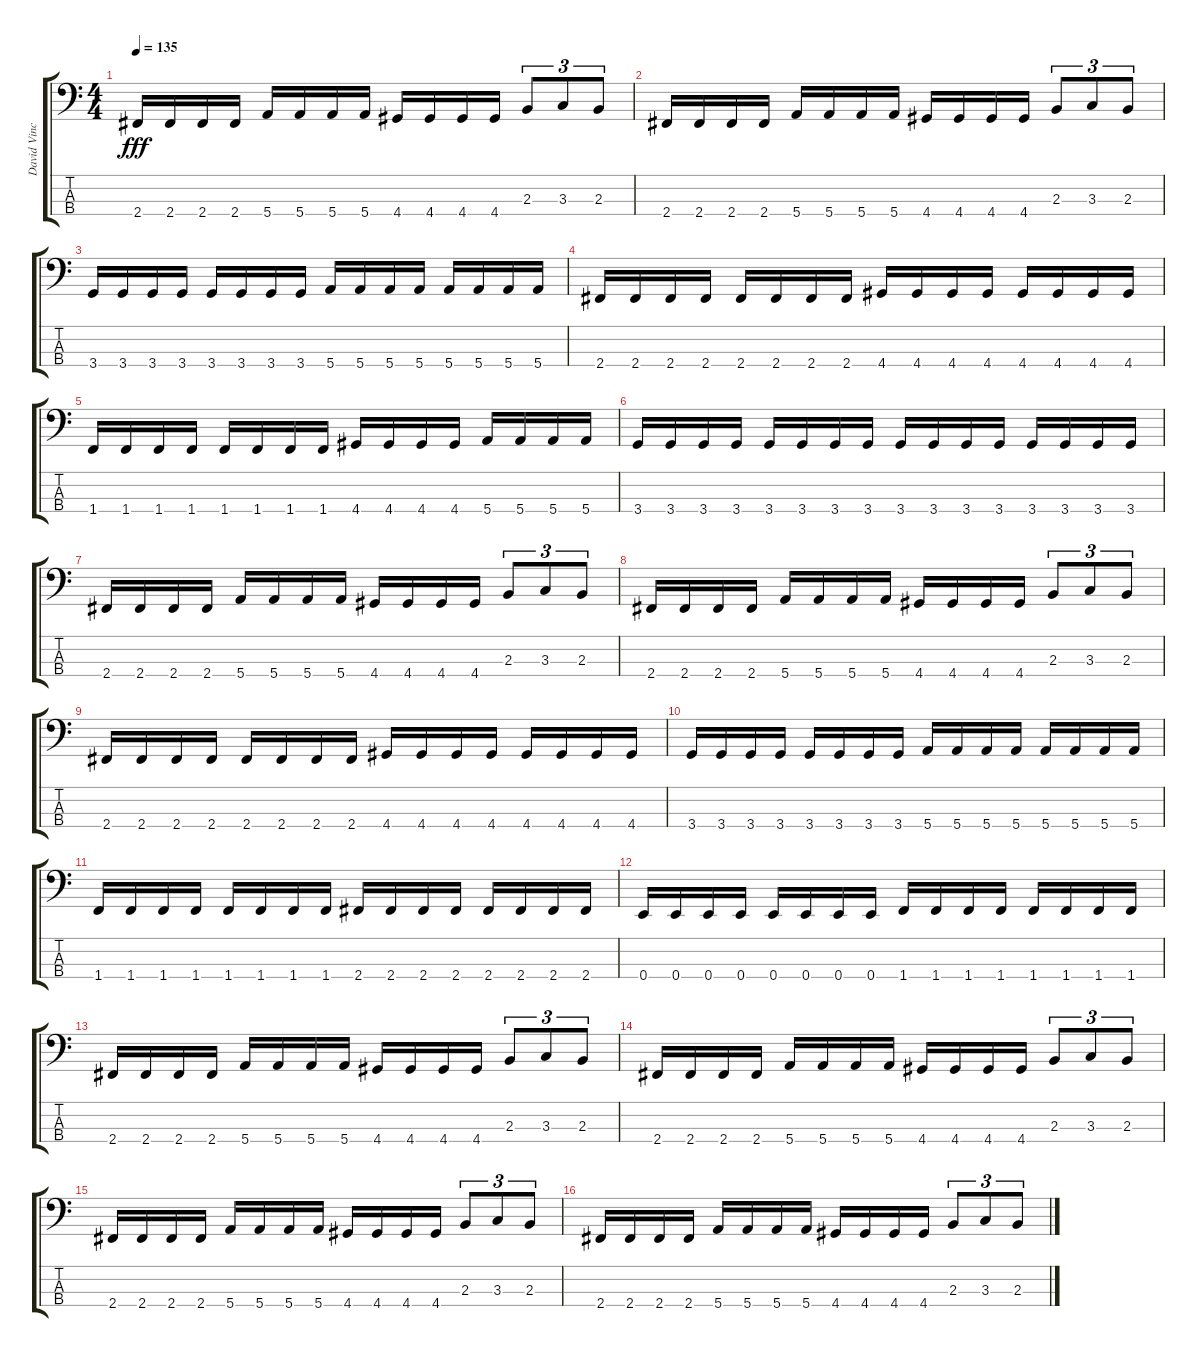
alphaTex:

\track ("David Vincent" "David Vinc") {instrument electricbassfinger}
\staff {score tabs}
\tuning (G2 D2 A1 E1) {hide}
\ts (4 4)
\tempo 135
\clef f4
\ks c
2.4.16{dy fff} 2.4.16 2.4.16 2.4.16 5.4.16 5.4.16 5.4.16 5.4.16 4.4.16 4.4.16 4.4.16 4.4.16 2.3.8{tu (3 2)} 3.3.8{tu (3 2)} 2.3.8{tu (3 2)} |
2.4.16 2.4.16 2.4.16 2.4.16 5.4.16 5.4.16 5.4.16 5.4.16 4.4.16 4.4.16 4.4.16 4.4.16 2.3.8{tu (3 2)} 3.3.8{tu (3 2)} 2.3.8{tu (3 2)} |
3.4.16 3.4.16 3.4.16 3.4.16 3.4.16 3.4.16 3.4.16 3.4.16 5.4.16 5.4.16 5.4.16 5.4.16 5.4.16 5.4.16 5.4.16 5.4.16 |
2.4.16 2.4.16 2.4.16 2.4.16 2.4.16 2.4.16 2.4.16 2.4.16 4.4.16 4.4.16 4.4.16 4.4.16 4.4.16 4.4.16 4.4.16 4.4.16 |
1.4.16 1.4.16 1.4.16 1.4.16 1.4.16 1.4.16 1.4.16 1.4.16 4.4.16 4.4.16 4.4.16 4.4.16 5.4.16 5.4.16 5.4.16 5.4.16 |
3.4.16 3.4.16 3.4.16 3.4.16 3.4.16 3.4.16 3.4.16 3.4.16 3.4.16 3.4.16 3.4.16 3.4.16 3.4.16 3.4.16 3.4.16 3.4.16 |
2.4.16 2.4.16 2.4.16 2.4.16 5.4.16 5.4.16 5.4.16 5.4.16 4.4.16 4.4.16 4.4.16 4.4.16 2.3.8{tu (3 2)} 3.3.8{tu (3 2)} 2.3.8{tu (3 2)} |
2.4.16 2.4.16 2.4.16 2.4.16 5.4.16 5.4.16 5.4.16 5.4.16 4.4.16 4.4.16 4.4.16 4.4.16 2.3.8{tu (3 2)} 3.3.8{tu (3 2)} 2.3.8{tu (3 2)} |
2.4.16 2.4.16 2.4.16 2.4.16 2.4.16 2.4.16 2.4.16 2.4.16 4.4.16 4.4.16 4.4.16 4.4.16 4.4.16 4.4.16 4.4.16 4.4.16 |
3.4.16 3.4.16 3.4.16 3.4.16 3.4.16 3.4.16 3.4.16 3.4.16 5.4.16 5.4.16 5.4.16 5.4.16 5.4.16 5.4.16 5.4.16 5.4.16 |
1.4.16 1.4.16 1.4.16 1.4.16 1.4.16 1.4.16 1.4.16 1.4.16 2.4.16 2.4.16 2.4.16 2.4.16 2.4.16 2.4.16 2.4.16 2.4.16 |
0.4.16 0.4.16 0.4.16 0.4.16 0.4.16 0.4.16 0.4.16 0.4.16 1.4.16 1.4.16 1.4.16 1.4.16 1.4.16 1.4.16 1.4.16 1.4.16 |
2.4.16 2.4.16 2.4.16 2.4.16 5.4.16 5.4.16 5.4.16 5.4.16 4.4.16 4.4.16 4.4.16 4.4.16 2.3.8{tu (3 2)} 3.3.8{tu (3 2)} 2.3.8{tu (3 2)} |
2.4.16 2.4.16 2.4.16 2.4.16 5.4.16 5.4.16 5.4.16 5.4.16 4.4.16 4.4.16 4.4.16 4.4.16 2.3.8{tu (3 2)} 3.3.8{tu (3 2)} 2.3.8{tu (3 2)} |
2.4.16 2.4.16 2.4.16 2.4.16 5.4.16 5.4.16 5.4.16 5.4.16 4.4.16 4.4.16 4.4.16 4.4.16 2.3.8{tu (3 2)} 3.3.8{tu (3 2)} 2.3.8{tu (3 2)} |
2.4.16 2.4.16 2.4.16 2.4.16 5.4.16 5.4.16 5.4.16 5.4.16 4.4.16 4.4.16 4.4.16 4.4.16 2.3.8{tu (3 2)} 3.3.8{tu (3 2)} 2.3.8{tu (3 2)}
